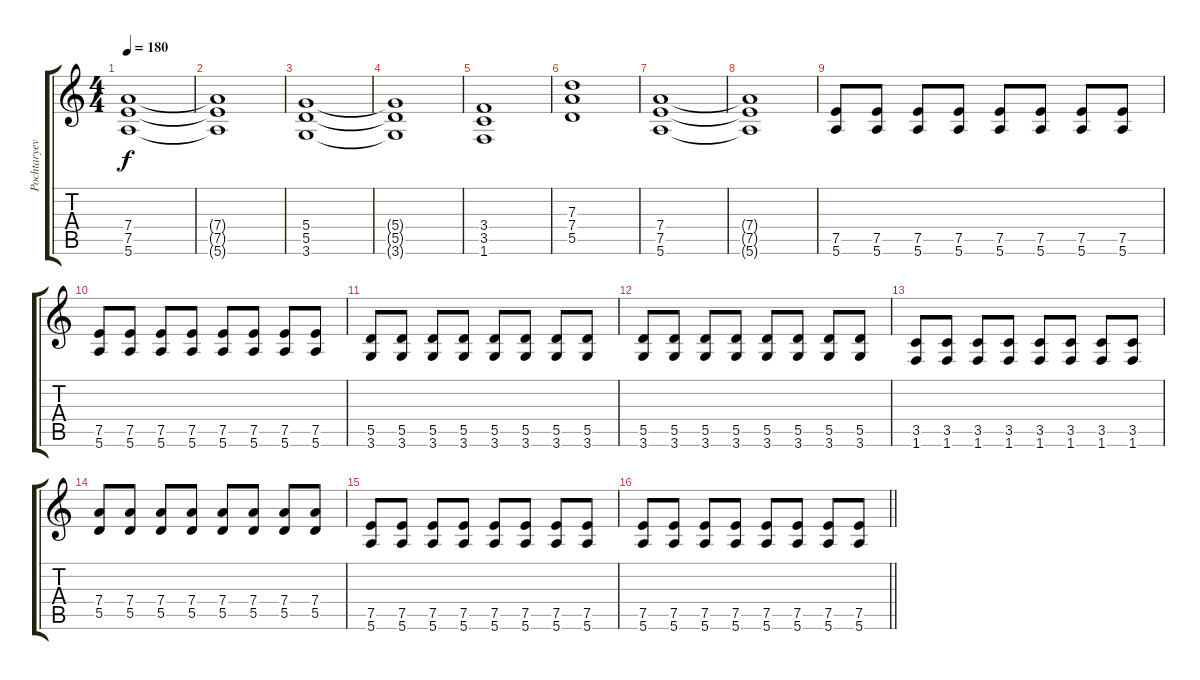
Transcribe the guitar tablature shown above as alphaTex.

\track ("Pochtaryev Zhenya" "Pochtaryev") {instrument overdrivenguitar}
\staff {score tabs}
\tuning (E4 B3 G3 D3 A2 E2) {hide}
\ts (4 4)
\tempo 180
\clef g2
\ks c
(7.4 7.5 5.6).1{dy f} |
(7.4{t} 7.5{t} 5.6{t}).1 |
(5.4 5.5 3.6).1 |
(5.4{t} 5.5{t} 3.6{t}).1 |
(3.4 3.5 1.6).1 |
(7.3 7.4 5.5).1 |
(7.4 7.5 5.6).1 |
(7.4{t} 7.5{t} 5.6{t}).1 |
(7.5 5.6).8 (7.5 5.6).8 (7.5 5.6).8 (7.5 5.6).8 (7.5 5.6).8 (7.5 5.6).8 (7.5 5.6).8 (7.5 5.6).8 |
(7.5 5.6).8 (7.5 5.6).8 (7.5 5.6).8 (7.5 5.6).8 (7.5 5.6).8 (7.5 5.6).8 (7.5 5.6).8 (7.5 5.6).8 |
(5.5 3.6).8 (5.5 3.6).8 (5.5 3.6).8 (5.5 3.6).8 (5.5 3.6).8 (5.5 3.6).8 (5.5 3.6).8 (5.5 3.6).8 |
(5.5 3.6).8 (5.5 3.6).8 (5.5 3.6).8 (5.5 3.6).8 (5.5 3.6).8 (5.5 3.6).8 (5.5 3.6).8 (5.5 3.6).8 |
(3.5 1.6).8 (3.5 1.6).8 (3.5 1.6).8 (3.5 1.6).8 (3.5 1.6).8 (3.5 1.6).8 (3.5 1.6).8 (3.5 1.6).8 |
(7.4 5.5).8 (7.4 5.5).8 (7.4 5.5).8 (7.4 5.5).8 (7.4 5.5).8 (7.4 5.5).8 (7.4 5.5).8 (7.4 5.5).8 |
(7.5 5.6).8 (7.5 5.6).8 (7.5 5.6).8 (7.5 5.6).8 (7.5 5.6).8 (7.5 5.6).8 (7.5 5.6).8 (7.5 5.6).8 |
\barLineRight lightlight
(7.5 5.6).8 (7.5 5.6).8 (7.5 5.6).8 (7.5 5.6).8 (7.5 5.6).8 (7.5 5.6).8 (7.5 5.6).8 (7.5 5.6).8
